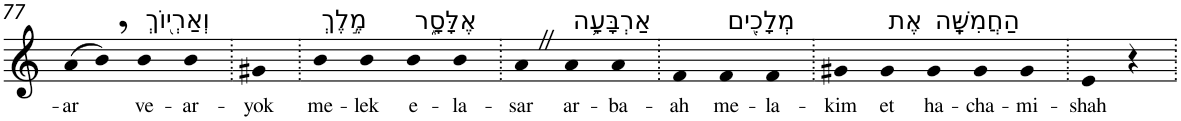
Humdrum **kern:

**kern	**text
*part1	*part1
*staff1	*staff1
*I"Piano	*
*I'Pno	*
!!LO:PB:g=z
*clefG2	*
*k[]	*
=77	=77
!	!LO:LY:b
(>8a	-ar
8b,)	.
!LO:TX:a:t=וְאַרְי֖וֹךְ	!
!	!LO:LY:b
4b	ve-
!	!LO:LY:b
4b	-ar-
=78.	=78.
!	!LO:LY:b
4g#X	-yok
=79.	=79.
!LO:TX:a:t=מֶ֣לֶךְ	!
!	!LO:LY:b
4b	me-
!	!LO:LY:b
4b	-lek
!LO:TX:a:t=אֶלָּסָ֑ר	!
!	!LO:LY:b
4b	e-
!	!LO:LY:b
4b	-la-
=80.	=80.
!	!LO:LY:b
4aZ	-sar
!LO:TX:a:t=אַרְבָּעָ֥ה	!
!	!LO:LY:b
4a	ar-
!	!LO:LY:b
4a	-ba-
=81.	=81.
!	!LO:LY:b
4f	-ah
!LO:TX:a:t=מְלָכִ֖ים	!
!	!LO:LY:b
4f	me-
!	!LO:LY:b
4f	-la-
=82.	=82.
!	!LO:LY:b
4g#X	-kim
!LO:TX:a:t=אֶת	!
!	!LO:LY:b
4g#	et
!LO:TX:a:t=הַחֲמִשָּֽׁה	!
!	!LO:LY:b
4g#	ha-
!	!LO:LY:b
4g#	-cha-
!	!LO:LY:b
4g#	-mi-
=83.	=83.
!	!LO:LY:b
4e	-shah
4r	.
=.	=.
*-	*-
